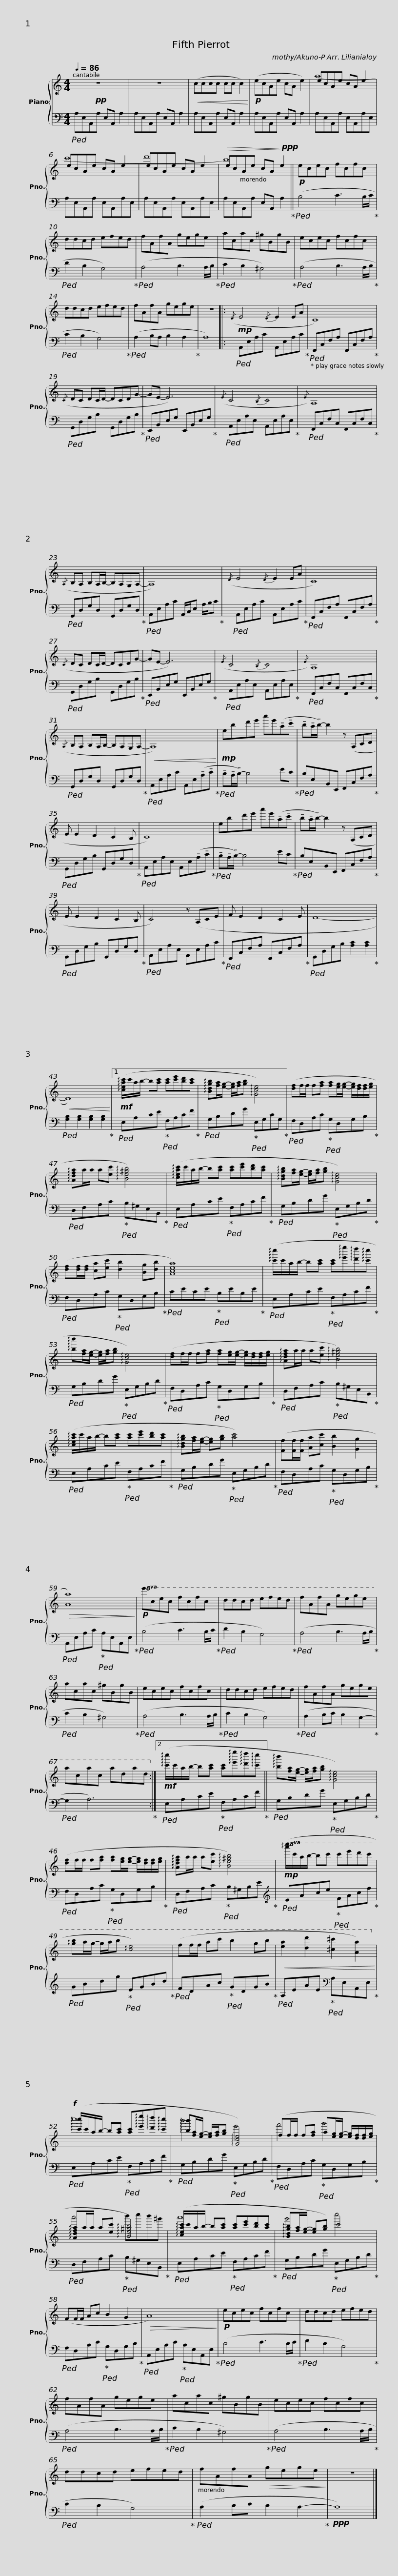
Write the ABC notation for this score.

X:1
%%score { ( 1 3 ) | 2 }
L:1/8
Q:1/4=86
M:4/4
I:linebreak $
K:C
V:1 treble
V:3 treble
V:2 bass
V:1
!pp! z8 | z8 |!<(! (cccc cc c2)!<)! |!p! (ecAe cA e2) | ecAe cA e2 |$ %5
 ecAe cA e2 | ecAe cA e2 |!>(! ecAe cA!>)!!ppp! e2 ||!p! ecec fcfc | ddcd efed | %10
 fAfA gege |$ acac ^gBgB | ecec fcfc | ddcd efed | fAfA gege | %15
 z8 |:!mp!({/D} E4{/D} E2 EA |$ C8) |({/C} DC DC/D/- DCDG- | GE- E6) | %20
({/E} C4{/B,} C4 |${/E)} A,8 |({/A,} B,A, B,A,/B,/- B,A,G,A,- | A,8) |({/D} E4{/D} E2 EA | %25
 C8) |$({/C} DC DC/D/- DCDG- | GE- E6) |({/E} C4{/B,} C4 |{/E)} A,8 | %30
({/A,} B,A, B,A,/B,/- B,A,G,A,- |$!<(! A,8)!<)! |!mp! ebd'e' a'e'(!tenuto!a!tenuto!c' | !tenuto!b!tenuto!a/!tenuto!b/-) b2 z (A,CD | E E2 D2 C2 B, | %35
 C8) |$ ebd'e' a'e'(!tenuto!a!tenuto!c' | !tenuto!b!tenuto!a/!tenuto!b/-) b2 z (A,CD | E E2 D2 C2 B, | C4) z (A,CE | %40
 F E2 D2 C2 E |$ D8- |!<(! D8)!<)! |1!mf! (!arpeggio![ceac']/c'/a/b/- b[ac'] [ac'][c'e'][bd'][ac'] | !arpeggio![Bdgb][fa]/[eg]/- [eg]/[fa]/[gb] !arpeggio![Gce]4) |$ %45
 ([df]f/f/ f[fa] [fa][eg]/[eg]/- [eg]/[df]/[df]/[eg]/ | !arpeggio![Adfa]a/a/ a[ec'] !arpeggio![Be^gb]4) | (!arpeggio![ceac']/c'/a/b/- b[ac'] [ac'][c'e'][bd'][ac'] |$ !arpeggio![Bdgb][fa]/[eg]/- [eg]/[fa]/[gb] !arpeggio![Gce]4) | ([df][df]/[df]/ [ca][ec'] [db]2 [Bg][db] | %50
 [Acea]8) | (!arpeggio![c'c'']/c'/a/b/- b[ac'] [ac']!arpeggio![e'e'']!arpeggio![d'd'']!arpeggio![c'c''] |$ !arpeggio![bb'][fa]/[eg]/- [eg]/[fa]/[gb] !arpeggio![Gce]4) | ([df]f/f/ f[fa] [fa][eg]/[eg]/- [eg]/[df]/[df]/[eg]/ | !arpeggio![Adfa]a/a/ a[ec'] !arpeggio![Be^gb]4) |$ %55
 (!arpeggio![ceac']/c'/a/b/- b[ac'] [ac'][c'e'][bd'][ac'] | !arpeggio![Bdgb][fa]/[eg]/- [eg][gb] [ac']4) | ([Ff][Ff]/[Ff]/ [Aa][cc'] [Bb]2 [Gg]2 |!>(! [Aa]8)!>)! |$!p!!8va(! e'c'e'c' f'c'f'c' | %60
 d'd'c'd' e'f'e'd' | f'af'a g'e'g'e' | a'c'a'c' ^g'bg'b | e'c'e'c' f'c'f'c' |$ d'd'c'd' e'f'e'd' | %65
 f'af'a g'e'g'e' | a'c'a'c' a'd'a'd'!8va)! :|2!mf! (!arpeggio![c'c'']/c'/a/b/- b[ac'] [ac']!arpeggio![e'e'']!arpeggio![d'd'']!arpeggio![c'c''] ||$ !arpeggio![bb'][fa]/[eg]/- [eg]/[fa]/[gb] !arpeggio![Gce]4) | ([df]f/f/ f[fa] [fa][eg]/[eg]/- [eg]/[df]/[df]/[eg]/ | %70
 !arpeggio![Adfa]a/a/ a[ec'] !arpeggio![Be^gb]4) |$!mp!!8va(! (!arpeggio![a'c'']/c''/a'/b'/- b'c'' c''e''d''c'' | !arpeggio![g'b']a'/g'/- g'/a'/b' !arpeggio![c'e']4) | (f'f'/f'/ a'c'' b'2 g'b' |!<(! [e'a']2 [d'd'']2 [^c'^c'']2 [aa']2)!8va)!!<)! |$ %75
!f! (!arpeggio![c'c'']/c'/a/b/- b[ac'] [ac']!arpeggio![e'e'']!arpeggio![d'd'']!arpeggio![c'c''] | !arpeggio![bb'][fa]/[eg]/- [eg]/[fa]/[gb] !arpeggio![Gce]4) | (ff/f/ f[fa] a[eg]/[eg]/- [eg]/[df]/[df]/[eg]/ |$ !arpeggio![Adfa]a/a/ a[ec'] !arpeggio![Be^gb]4) | (!arpeggio![ceac']/c'/a/b/- b[ac'] [ac'][c'e'][bd'][ac'] | %80
 !arpeggio![Bdgb][fa]/[eg]/- [eg][gb]) c'4 | (FF/F/ Ac B2 G2 |$!>(! A8)!>)! |!p! ecec fcfc | ddcd efed | %85
 fAfA gege | acac ^gBgB |$ ecec fcfc | ddcd efed | fAfA!>(! gege!>)! | %90
 z8 |] %91
V:2
!ped! A,E,A,,A, E,A,, A,2 | A,E,A,,A, E,A,, A,2 | A,E,A,,A, E,A,, A,2 | A,E,A,,A, E,A,, A,2 | A,E,A,,A, E,A,,A,E, |$ %5
 A,E,A,,A, E,A,,A,E, | A,E,A,,A, E,A,,A,E, | A,E,A,,A, E,A,, A,2!ped-up! ||!ped! (B,4 C3 B,/C/!ped-up! |!ped! D2 B,2 G,4)!ped-up! | %10
!ped! (A,4 B,3 A,/B,/!ped-up! |$!ped! C2 B,2 ^G,4)!ped-up! |!ped! (A,4 B,3 A,/B,/!ped-up! |!ped! C2 B,2 G,4)!ped-up! |!ped! (A,2 B,A, B,2 A,2!ped-up! | %15
 A,8) |:!ped! A,,E,A,C A,,E,A,C!ped-up! |$!ped! F,,C,F,A, F,,C,F,A,!ped-up! |!ped! G,,D,G,B, G,,D,G,B,!ped-up! |!ped! E,,B,,E,G, E,,B,,E,G,!ped-up! | %20
!ped! A,,E,A,E, A,,E,A,E,!ped-up! |$!ped! F,,C,F,C, F,,C,F,C,!ped-up! |!ped! G,,D,G,D, G,,D,G,D,!ped-up! |!ped! A,,E,A,C A,,/C,/E, A,/B,/C!ped-up! |!ped! A,,E,A,C A,,E,A,C!ped-up! | %25
!ped! F,,C,F,A, F,,C,F,A,!ped-up! |$!ped! G,,D,G,B, G,,D,G,B,!ped-up! |!ped! E,,B,,E,G, E,,B,,E,G,!ped-up! |!ped! A,,E,A,E, A,,E,A,E,!ped-up! |!ped! F,,C,F,C, F,,C,F,C,!ped-up! | %30
!ped! G,,D,G,D, G,,D,G,D,!ped-up! |$!ped! A,,E,A,C A,,E,(!tenuto!A,!tenuto!C!ped-up! |!ped! !tenuto!B,!tenuto!A,/!tenuto!B,/-) B,4 EC!ped-up! |!ped! B,E,B,,E,, F,,C,F,A,!ped-up! |!ped! G,,D,G,B, G,,D,G,D,!ped-up! | %35
!ped! A,,E,A,E, A,,E,(!tenuto!A,!tenuto!C!ped-up! |$!ped! !tenuto!B,!tenuto!A,/!tenuto!B,/-) B,4 EC!ped-up! |!ped! B,E,B,,E,, F,,C,F,A,!ped-up! |!ped! G,,D,G,B, G,,D,G,D,!ped-up! |!ped! A,,E,A,E, A,,E,A,C!ped-up! | %40
!ped! F,,C,F,A, F,,C,F,A,!ped-up! |$!ped! G,,D,G,B, [A,C]2 [A,C]2!ped-up! |!ped! [G,B,]2 [G,B,]2 [G,B,]2 [G,B,]2!ped-up! |1!ped! E,A,CE!ped-up!!ped! F,A,CF!ped-up! |!ped! G,B,DG!ped-up!!ped! E,G,CG,!ped-up! |$ %45
!ped! F,D,A,C!ped-up!!ped! G,D,G,B,!ped-up! |!ped! D,F,A,C!ped-up!!ped! B,^G,E,B,,!ped-up! |!ped! E,A,CE!ped-up!!ped! F,A,CF!ped-up! |$!ped! G,B,DG!ped-up!!ped! E,G,B,D!ped-up! |!ped! F,D,A,C!ped-up!!ped! G,D,G,B,!ped-up! | %50
!ped! CECE!ped-up!!ped! B,EB,E!ped-up! |!ped! E,A,CE!ped-up!!ped! F,A,CF!ped-up! |$!ped! G,B,DG!ped-up!!ped! E,G,B,D!ped-up! |!ped! F,D,A,C!ped-up!!ped! G,D,G,B,!ped-up! |!ped! D,F,A,C!ped-up!!ped! B,^G,E,B,,!ped-up! |$ %55
!ped! E,A,CE!ped-up!!ped! F,A,CF!ped-up! |!ped! G,B,DG!ped-up!!ped! E,G,B,D!ped-up! |!ped! F,D,A,C!ped-up!!ped! G,D,G,B,!ped-up! |!ped! A,,E,A,C!ped-up!!ped! A,E,A,,E,!ped-up! |$!ped! (B,4 C3 B,/C/!ped-up! | %60
!ped! D2 B,2 G,4)!ped-up! |!ped! (A,4 B,3 A,/B,/!ped-up! |!ped! C2 B,2 ^G,4)!ped-up! |!ped! (A,4 B,3 A,/B,/!ped-up! |$!ped! C2 B,2 G,4)!ped-up! | %65
!ped! (A,2 B,C B,2 G,2-!ped-up! |!ped! G,2 A,6)!ped-up! :|2!ped! E,A,CE!ped-up!!ped! F,A,CF!ped-up! ||$!ped! G,B,DG!ped-up!!ped! E,G,B,D!ped-up! |!ped! F,D,A,C!ped-up!!ped! G,D,G,B,!ped-up! | %70
!ped! D,F,A,C!ped-up!!ped! B,^G,B,E!ped-up! |$[K:treble]!ped! EAce!ped-up!!ped! FAcf!ped-up! |!ped! GBdg!ped-up!!ped! EGBd!ped-up! |!ped! FDAc!ped-up!!ped! GDGB!ped-up! |!ped! A,EAE!ped-up![K:bass]!ped! A,E,A,,E,!ped-up! |$ %75
!ped! E,A,CE!ped-up!!ped! F,A,CF!ped-up! |!ped! G,B,DG!ped-up!!ped! E,G,B,D!ped-up! |!ped! F,D,A,C!ped-up!!ped! G,D,G,B,!ped-up! |$!ped! D,F,A,C!ped-up!!ped! B,^G,E,B,,!ped-up! |!ped! E,A,CE!ped-up!!ped! F,A,CF!ped-up! | %80
!ped! G,B,DG!ped-up!!ped! E,G,B,D!ped-up! |!ped! F,D,A,C!ped-up!!ped! G,D,G,B,!ped-up! |$!ped! A,,E,A,C!ped-up!!ped! A,E,A,,E,!ped-up! |!ped! (B,4 C3 B,/C/!ped-up! |!ped! D2 B,2 G,4)!ped-up! | %85
!ped! (A,4 B,3 A,/B,/!ped-up! |!ped! C2 B,2 ^G,4)!ped-up! |$!ped! (A,4 B,3 A,/B,/!ped-up! |!ped! C2 B,2 G,4)!ped-up! |!ped! (A,2 B,C B,2 A,2-!ped-up! | %90
!ppp! A,8) |] %91
V:3
 x8 | x8 | x8 | x8 | (a8 |$ %5
 c'8 | d'8 | b8) || x8 | x8 | %10
 x8 |$ x8 | x8 | x8 | x8 | %15
 x8 |: x8 |$ x8 | x8 | x8 | %20
 x8 |$ x8 | x8 | x8 | x8 | %25
 x8 |$ x8 | x8 | x8 | x8 | %30
 x8 |$ x8 | x8 | x8 | x8 | %35
 x8 |$ x8 | x8 | x8 | x8 | %40
 x8 |$ x8 | x8 |1 x8 | x8 |$ %45
 x8 | x8 | x8 |$ x8 | x8 | %50
 x8 | x8 |$ x8 | x8 | x8 |$ %55
 x8 | x8 | x8 | x8 |$!8va(! x8 | %60
 x8 | x8 | x8 | x8 |$ x8 | %65
 x8 | x8!8va)! :|2 x8 ||$ x8 | x8 | %70
 x8 |$!8va(! x8 | x8 | x8 | x8!8va)! |$ %75
 c''8 | b'4 e'4 | f'4 g'4 |$ a'4 b'c''b'^g' | a'8 | %80
 g'4 c''4 | x8 |$ x8 | x8 | x8 | %85
 x8 | x8 |$ x8 | x8 | x8 | %90
 x8 |] %91
